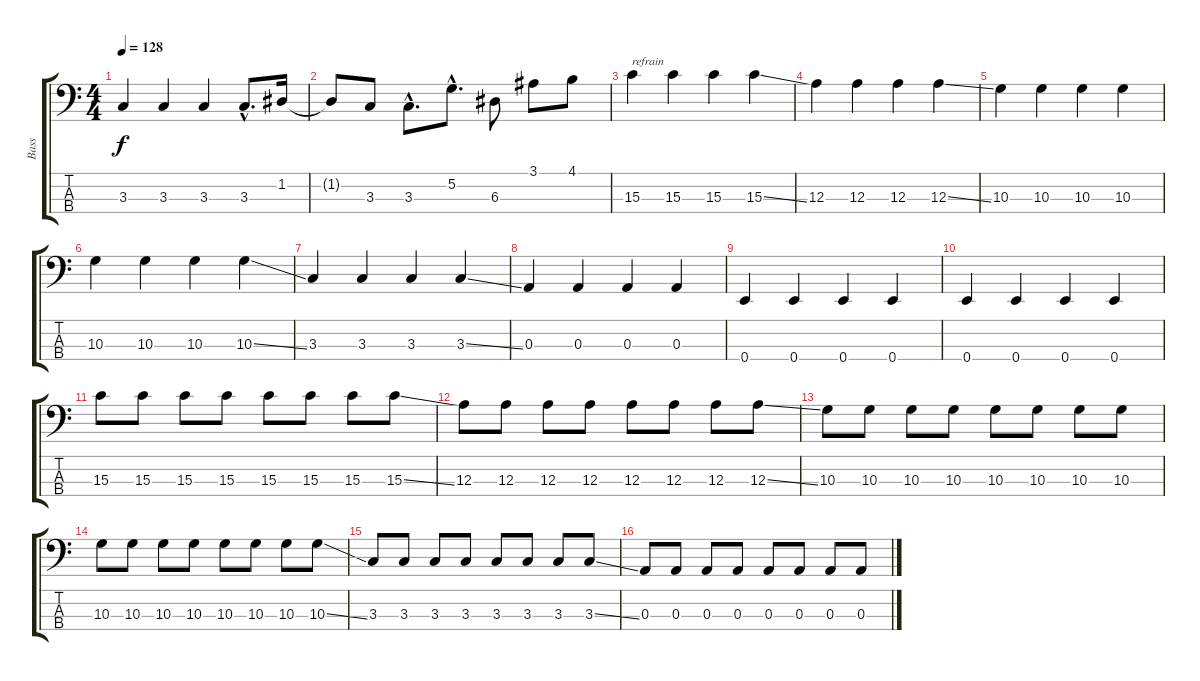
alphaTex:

\track ("Bass" "Bass") {instrument electricbasspick}
\staff {score tabs}
\tuning (G2 D2 A1 E1) {hide}
\ts (4 4)
\tempo 128
\clef f4
\ks c
3.3.4{dy f} 3.3.4 3.3.4 3.3{hac}.8{d} 1.2.16 |
1.2{t}.8 3.3.8 3.3{hac}.8{d} 5.2{hac}.8{d} 6.3.8 3.1.8 4.1.8 |
15.3.4{txt "refrain" volume 10} 15.3.4 15.3.4 15.3{ss}.4 |
12.3.4 12.3.4 12.3.4 12.3{ss}.4 |
10.3.4 10.3.4 10.3.4 10.3.4 |
10.3.4 10.3.4 10.3.4 10.3{ss}.4 |
3.3.4 3.3.4 3.3.4 3.3{ss}.4 |
0.3.4 0.3.4 0.3.4 0.3.4 |
0.4.4 0.4.4 0.4.4 0.4.4 |
0.4.4 0.4.4 0.4.4 0.4.4 |
15.3.8{volume 10} 15.3.8 15.3.8 15.3.8 15.3.8 15.3.8 15.3.8 15.3{ss}.8 |
12.3.8 12.3.8 12.3.8 12.3.8 12.3.8 12.3.8 12.3.8 12.3{ss}.8 |
10.3.8 10.3.8 10.3.8 10.3.8 10.3.8 10.3.8 10.3.8 10.3.8 |
10.3.8 10.3.8 10.3.8 10.3.8 10.3.8 10.3.8 10.3.8 10.3{ss}.8 |
3.3.8 3.3.8 3.3.8 3.3.8 3.3.8 3.3.8 3.3.8 3.3{ss}.8 |
0.3.8 0.3.8 0.3.8 0.3.8 0.3.8 0.3.8 0.3.8 0.3.8
